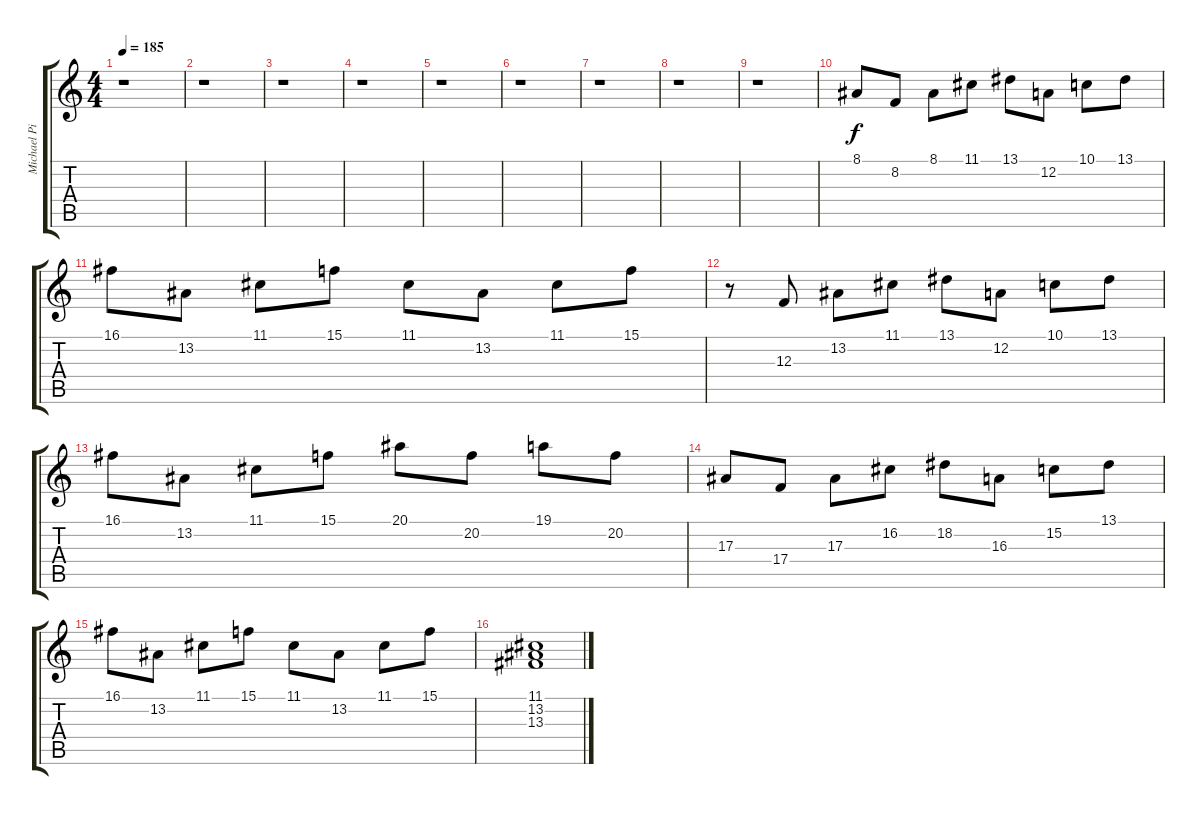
\track ("Michael Pinnella " "Michael Pi") {instrument brightacousticpiano}
\staff {score tabs}
\tuning (D4 A3 F3 C3 G2 D2) {hide}
\ts (4 4)
\tempo 185
\clef g2
\ks c
r.1{dy f} |
r.1 |
r.1 |
r.1 |
r.1 |
r.1 |
r.1 |
r.1 |
r.1 |
8.1.8 8.2.8 8.1.8 11.1.8 13.1.8 12.2.8 10.1.8 13.1.8 |
16.1.8 13.2.8 11.1.8 15.1.8 11.1.8 13.2.8 11.1.8 15.1.8 |
r.8 12.3.8 13.2.8 11.1.8 13.1.8 12.2.8 10.1.8 13.1.8 |
16.1.8 13.2.8 11.1.8 15.1.8 20.1.8 20.2.8 19.1.8 20.2.8 |
17.3.8 17.4.8 17.3.8 16.2.8 18.2.8 16.3.8 15.2.8 13.1.8 |
16.1.8 13.2.8 11.1.8 15.1.8 11.1.8 13.2.8 11.1.8 15.1.8 |
(11.1 13.2 13.3).1
